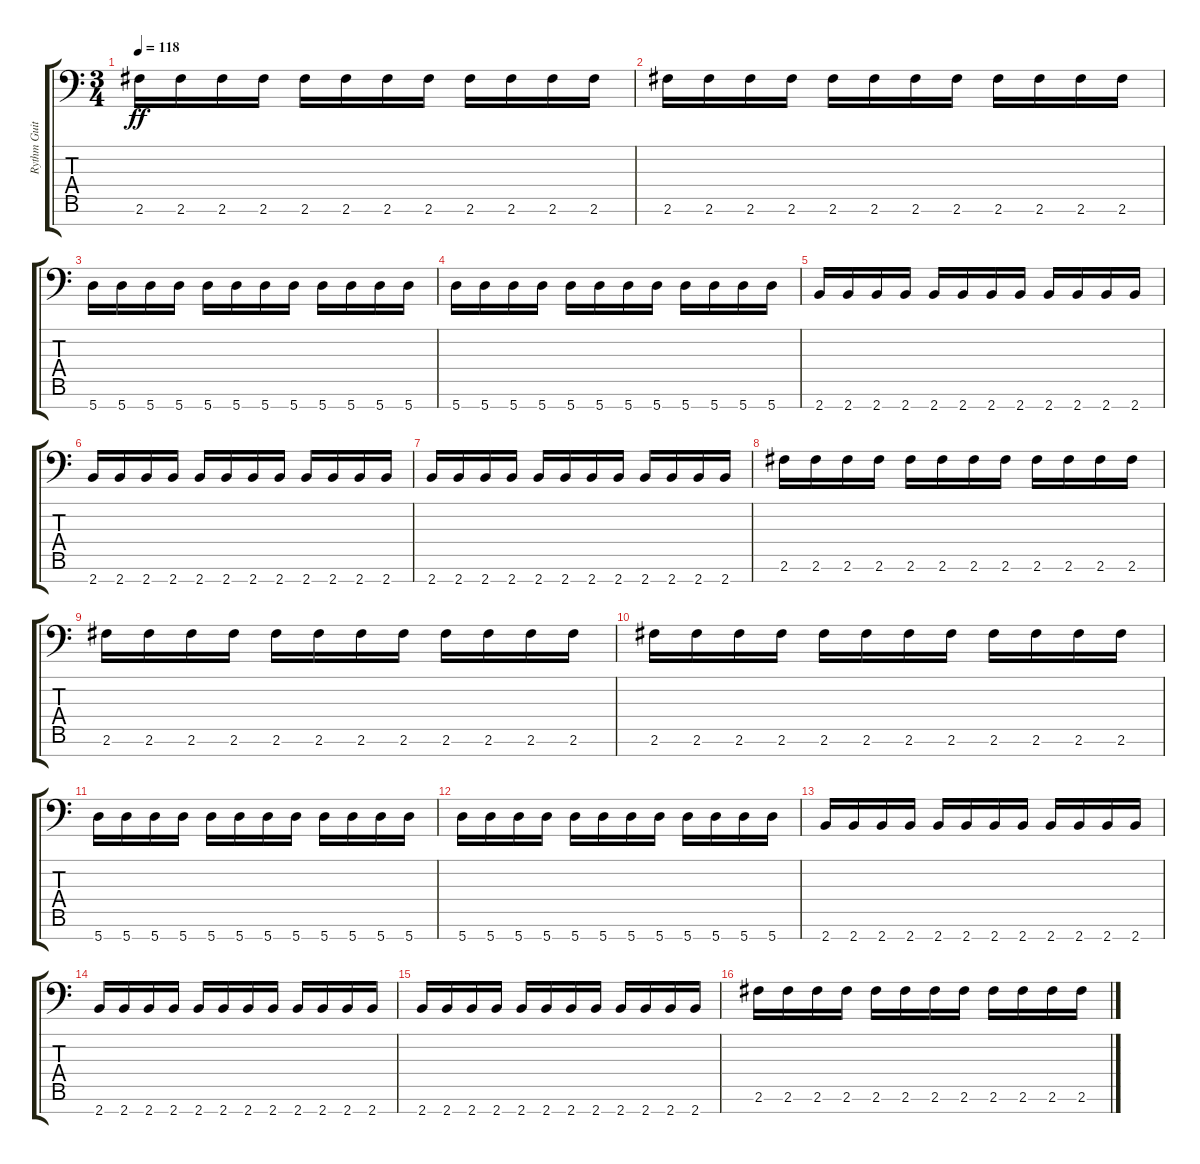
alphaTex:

\track ("Rythm Guitar #1" "Rythm Guit") {instrument distortionguitar}
\staff {score tabs}
\tuning (D4 A3 E3 D3 A2 E2 A1) {hide}
\ts (3 4)
\tempo 118
\clef f4
\ks c
2.6.16{dy ff} 2.6.16 2.6.16 2.6.16 2.6.16 2.6.16 2.6.16 2.6.16 2.6.16 2.6.16 2.6.16 2.6.16 |
2.6.16 2.6.16 2.6.16 2.6.16 2.6.16 2.6.16 2.6.16 2.6.16 2.6.16 2.6.16 2.6.16 2.6.16 |
5.7.16 5.7.16 5.7.16 5.7.16 5.7.16 5.7.16 5.7.16 5.7.16 5.7.16 5.7.16 5.7.16 5.7.16 |
5.7.16 5.7.16 5.7.16 5.7.16 5.7.16 5.7.16 5.7.16 5.7.16 5.7.16 5.7.16 5.7.16 5.7.16 |
2.7.16 2.7.16 2.7.16 2.7.16 2.7.16 2.7.16 2.7.16 2.7.16 2.7.16 2.7.16 2.7.16 2.7.16 |
2.7.16 2.7.16 2.7.16 2.7.16 2.7.16 2.7.16 2.7.16 2.7.16 2.7.16 2.7.16 2.7.16 2.7.16 |
2.7.16 2.7.16 2.7.16 2.7.16 2.7.16 2.7.16 2.7.16 2.7.16 2.7.16 2.7.16 2.7.16 2.7.16 |
2.6.16 2.6.16 2.6.16 2.6.16 2.6.16 2.6.16 2.6.16 2.6.16 2.6.16 2.6.16 2.6.16 2.6.16 |
2.6.16 2.6.16 2.6.16 2.6.16 2.6.16 2.6.16 2.6.16 2.6.16 2.6.16 2.6.16 2.6.16 2.6.16 |
2.6.16 2.6.16 2.6.16 2.6.16 2.6.16 2.6.16 2.6.16 2.6.16 2.6.16 2.6.16 2.6.16 2.6.16 |
5.7.16 5.7.16 5.7.16 5.7.16 5.7.16 5.7.16 5.7.16 5.7.16 5.7.16 5.7.16 5.7.16 5.7.16 |
5.7.16 5.7.16 5.7.16 5.7.16 5.7.16 5.7.16 5.7.16 5.7.16 5.7.16 5.7.16 5.7.16 5.7.16 |
2.7.16 2.7.16 2.7.16 2.7.16 2.7.16 2.7.16 2.7.16 2.7.16 2.7.16 2.7.16 2.7.16 2.7.16 |
2.7.16 2.7.16 2.7.16 2.7.16 2.7.16 2.7.16 2.7.16 2.7.16 2.7.16 2.7.16 2.7.16 2.7.16 |
2.7.16 2.7.16 2.7.16 2.7.16 2.7.16 2.7.16 2.7.16 2.7.16 2.7.16 2.7.16 2.7.16 2.7.16 |
2.6.16 2.6.16 2.6.16 2.6.16 2.6.16 2.6.16 2.6.16 2.6.16 2.6.16 2.6.16 2.6.16 2.6.16
